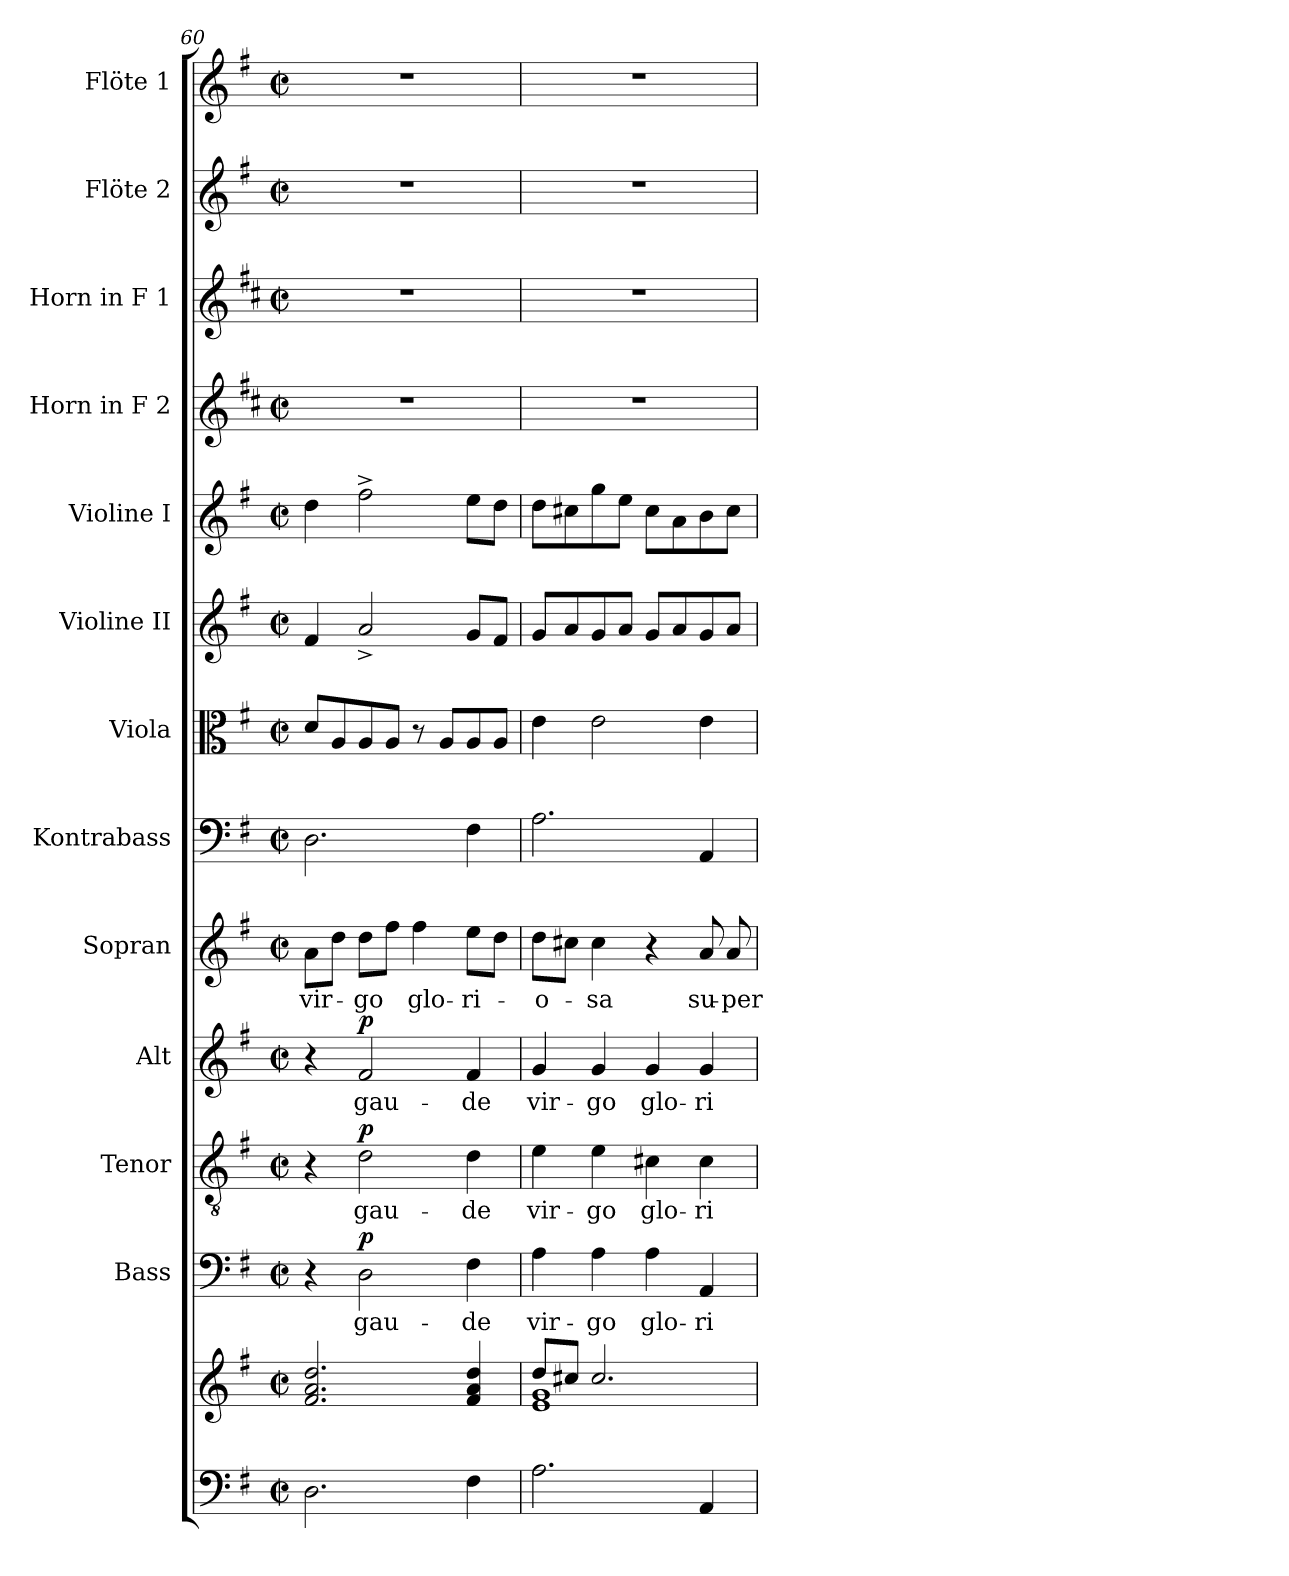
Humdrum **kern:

**kern	**kern	**kern	**text	**dynam	**kern	**text	**dynam	**kern	**text	**dynam	**kern	**text	**kern	**kern	**kern	**kern	**kern	**kern	**kern	**kern
*part13	*part13	*part12	*part12	*part12	*part11	*part11	*part11	*part10	*part10	*part10	*part9	*part9	*part8	*part7	*part6	*part5	*part4	*part3	*part2	*part1
*staff14	*staff13	*staff12	*staff12	*staff12	*staff11	*staff11	*staff11	*staff10	*staff10	*staff10	*staff9	*staff9	*staff8	*staff7	*staff6	*staff5	*staff4	*staff3	*staff2	*staff1
*	*	*I"Bass	*	*	*I"Tenor	*	*	*I"Alt	*	*	*I"Sopran	*	*I"Kontrabass	*I"Viola	*I"Violine II	*I"Violine I	*I"Horn in F 2	*I"Horn in F 1	*I"Flöte 2	*I"Flöte 1
*	*	*I'B.	*	*	*I'T.	*	*	*I'A.	*	*	*I'S.	*	*I'Kb.	*I'Vla.	*I'Vl. II	*I'Vl. I	*I'Hrn. F 2	*I'Hrn. F 1	*I'Fl. 2	*I'Fl. 1
*clefF4	*clefG2	*clefF4	*	*	*clefGv2	*	*	*clefG2	*	*	*clefG2	*	*clefF4	*clefC3	*clefG2	*clefG2	*clefG2	*clefG2	*clefG2	*clefG2
*	*	*	*	*	*	*	*	*	*	*	*	*	*ITrd7c12	*	*	*	*ITrd4c7	*ITrd4c7	*	*
*k[f#]	*k[f#]	*k[f#]	*	*	*k[f#]	*	*	*k[f#]	*	*	*k[f#]	*	*k[f#]	*k[f#]	*k[f#]	*k[f#]	*k[f#]	*k[f#]	*k[f#]	*k[f#]
*G:	*G:	*G:	*	*	*G:	*	*	*G:	*	*	*G:	*	*G:	*G:	*G:	*G:	*G:	*G:	*G:	*G:
*M2/2	*M2/2	*M2/2	*	*	*M2/2	*	*	*M2/2	*	*	*M2/2	*	*M2/2	*M2/2	*M2/2	*M2/2	*M2/2	*M2/2	*M2/2	*M2/2
*met(c|)	*met(c|)	*met(c|)	*	*	*met(c|)	*	*	*met(c|)	*	*	*met(c|)	*	*met(c|)	*met(c|)	*met(c|)	*met(c|)	*met(c|)	*met(c|)	*met(c|)	*met(c|)
=60	=60	=60	=60	=60	=60	=60	=60	=60	=60	=60	=60	=60	=60	=60	=60	=60	=60	=60	=60	=60
!	!	!	!	!	!	!	!	!	!	!	!	!LO:LY:b	!	!	!	!	!	!	!	!
2.D\	2.f#/ 2.a/ 2.dd/	4r	.	.	4r	.	.	4r	.	.	8a\L	vir-	2.DD\	8d/L	4f#/	4dd\	1r	1r	1r	1r
.	.	.	.	.	.	.	.	.	.	.	8dd\J	.	.	8A/	.	.	.	.	.	.
!	!	!	!LO:LY:b	!LO:DY:a	!	!LO:LY:b	!LO:DY:a	!	!LO:LY:b	!LO:DY:a	!	!LO:LY:b	!	!	!	!	!	!	!	!
.	.	2D\	gau-	p	2d\	gau-	p	2f#/	gau-	p	8dd\L	-go	.	8A/	2a^</	2ff#^>\	.	.	.	.
.	.	.	.	.	.	.	.	.	.	.	8ff#\J	.	.	8A/J	.	.	.	.	.	.
!	!	!	!	!	!	!	!	!	!	!	!	!LO:LY:b	!	!	!	!	!	!	!	!
.	.	.	.	.	.	.	.	.	.	.	4ff#\	glo-	.	8r	.	.	.	.	.	.
.	.	.	.	.	.	.	.	.	.	.	.	.	.	8A/L	.	.	.	.	.	.
!	!	!	!LO:LY:b	!	!	!LO:LY:b	!	!	!LO:LY:b	!	!	!LO:LY:b	!	!	!	!	!	!	!	!
4F#\	4f#/ 4a/ 4dd/	4F#\	-de	.	4d\	-de	.	4f#/	-de	.	8ee\L	-ri-	4FF#\	8A/	8g/L	8ee\L	.	.	.	.
.	.	.	.	.	.	.	.	.	.	.	8dd\J	.	.	8A/J	8f#/J	8dd\J	.	.	.	.
!!LO:PB:g=z
=61	=61	=61	=61	=61	=61	=61	=61	=61	=61	=61	=61	=61	=61	=61	=61	=61	=61	=61	=61	=61
*	*^	*	*	*	*	*	*	*	*	*	*	*	*	*	*	*	*	*	*	*
!	!	!	!	!LO:LY:b	!	!	!LO:LY:b	!	!	!LO:LY:b	!	!	!LO:LY:b	!	!	!	!	!	!	!	!
2.A\	8dd/L	1e 1g	4A\	vir-	.	4e\	vir-	.	4g/	vir-	.	8dd\L	-o-	2.AA\	4e\	8g/L	8dd\L	1r	1r	1r	1r
.	8cc#X/J	.	.	.	.	.	.	.	.	.	.	8cc#X\J	.	.	.	8a/	8cc#X\	.	.	.	.
!	!	!	!	!LO:LY:b	!	!	!LO:LY:b	!	!	!LO:LY:b	!	!	!LO:LY:b	!	!	!	!	!	!	!	!
.	2.cc#/	.	4A\	-go	.	4e\	-go	.	4g/	-go	.	4cc#\	-sa	.	2e\	8g/	8gg\	.	.	.	.
.	.	.	.	.	.	.	.	.	.	.	.	.	.	.	.	8a/J	8ee\J	.	.	.	.
!	!	!	!	!LO:LY:b	!	!	!LO:LY:b	!	!	!LO:LY:b	!	!	!	!	!	!	!	!	!	!	!
.	.	.	4A\	glo-	.	4c#X\	glo-	.	4g/	glo-	.	4r	.	.	.	8g/L	8cc#\L	.	.	.	.
.	.	.	.	.	.	.	.	.	.	.	.	.	.	.	.	8a/	8a\	.	.	.	.
!	!	!	!	!LO:LY:b	!	!	!LO:LY:b	!	!	!LO:LY:b	!	!	!LO:LY:b	!	!	!	!	!	!	!	!
4AA/	.	.	4AA/	-ri-	.	4c#\	-ri-	.	4g/	-ri-	.	8a/	su-	4AAA/	4e\	8g/	8b\	.	.	.	.
!	!	!	!	!	!	!	!	!	!	!	!	!	!LO:LY:b	!	!	!	!	!	!	!	!
.	.	.	.	.	.	.	.	.	.	.	.	8a/	-per	.	.	8a/J	8cc#\J	.	.	.	.
*	*v	*v	*	*	*	*	*	*	*	*	*	*	*	*	*	*	*	*	*	*	*
=	=	=	=	=	=	=	=	=	=	=	=	=	=	=	=	=	=	=	=	=
*-	*-	*-	*-	*-	*-	*-	*-	*-	*-	*-	*-	*-	*-	*-	*-	*-	*-	*-	*-	*-
